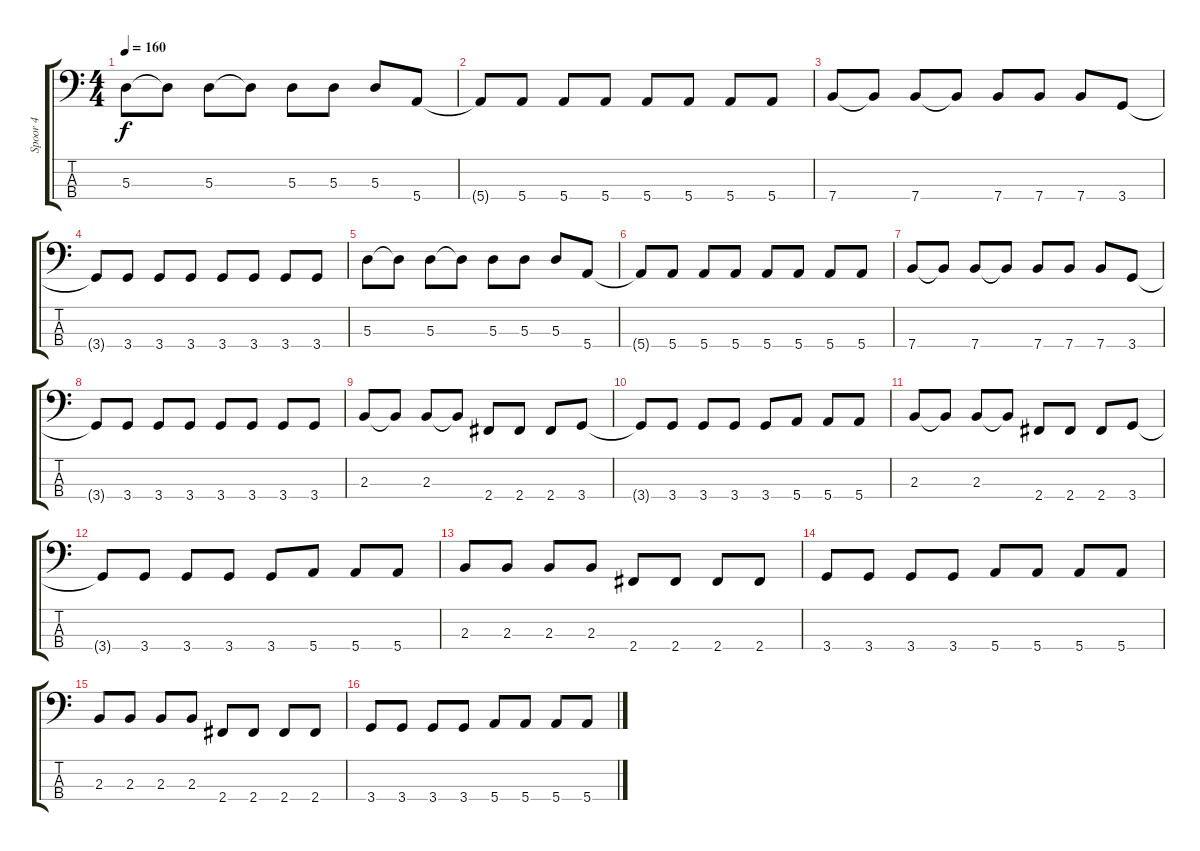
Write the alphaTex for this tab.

\track ("Spoor 4" "Spoor 4") {instrument electricbassfinger}
\staff {score tabs}
\tuning (G2 D2 A1 E1) {hide}
\ts (4 4)
\tempo 160
\clef f4
\ks c
5.3.8{dy f} 5.3{t}.8 5.3.8 5.3{t}.8 5.3.8 5.3.8 5.3.8 5.4.8 |
5.4{t}.8 5.4.8 5.4.8 5.4.8 5.4.8 5.4.8 5.4.8 5.4.8 |
7.4.8 7.4{t}.8 7.4.8 7.4{t}.8 7.4.8 7.4.8 7.4.8 3.4.8 |
3.4{t}.8 3.4.8 3.4.8 3.4.8 3.4.8 3.4.8 3.4.8 3.4.8 |
5.3.8 5.3{t}.8 5.3.8 5.3{t}.8 5.3.8 5.3.8 5.3.8 5.4.8 |
5.4{t}.8 5.4.8 5.4.8 5.4.8 5.4.8 5.4.8 5.4.8 5.4.8 |
7.4.8 7.4{t}.8 7.4.8 7.4{t}.8 7.4.8 7.4.8 7.4.8 3.4.8 |
3.4{t}.8 3.4.8 3.4.8 3.4.8 3.4.8 3.4.8 3.4.8 3.4.8 |
2.3.8 2.3{t}.8 2.3.8 2.3{t}.8 2.4.8 2.4.8 2.4.8 3.4.8 |
3.4{t}.8 3.4.8 3.4.8 3.4.8 3.4.8 5.4.8 5.4.8 5.4.8 |
2.3.8 2.3{t}.8 2.3.8 2.3{t}.8 2.4.8 2.4.8 2.4.8 3.4.8 |
3.4{t}.8 3.4.8 3.4.8 3.4.8 3.4.8 5.4.8 5.4.8 5.4.8 |
2.3.8 2.3.8 2.3.8 2.3.8 2.4.8 2.4.8 2.4.8 2.4.8 |
3.4.8 3.4.8 3.4.8 3.4.8 5.4.8 5.4.8 5.4.8 5.4.8 |
2.3.8 2.3.8 2.3.8 2.3.8 2.4.8 2.4.8 2.4.8 2.4.8 |
3.4.8 3.4.8 3.4.8 3.4.8 5.4.8 5.4.8 5.4.8 5.4.8
